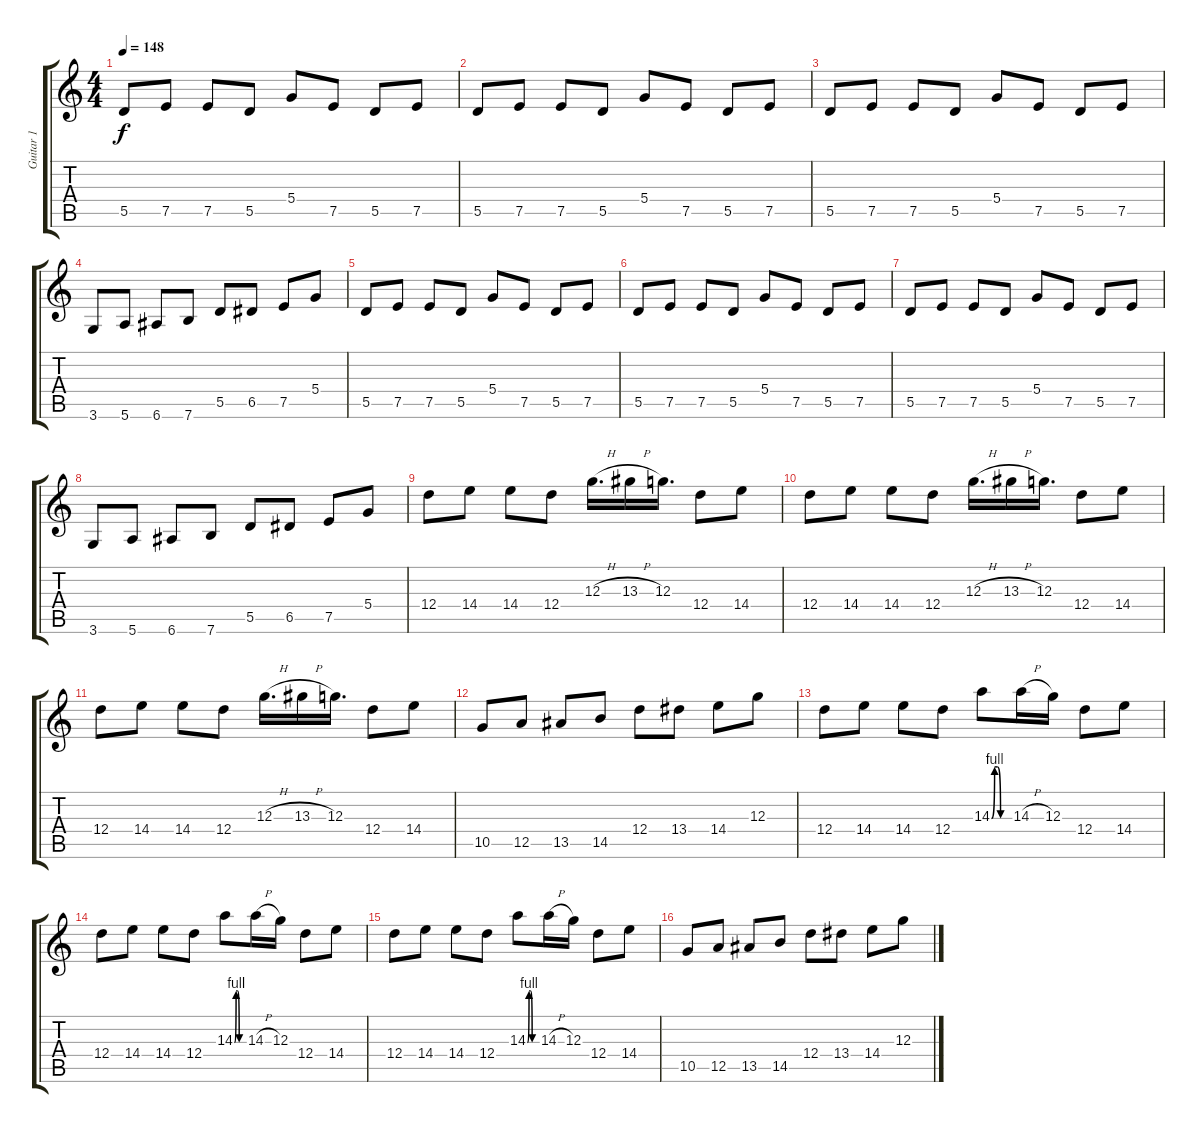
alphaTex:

\track ("Guitar 1" "Guitar 1") {instrument distortionguitar}
\staff {score tabs}
\tuning (E4 B3 G3 D3 A2 E2) {hide}
\ts (4 4)
\tempo 148
\clef g2
\ks c
5.5.8{dy f} 7.5.8 7.5.8 5.5.8 5.4.8 7.5.8 5.5.8 7.5.8 |
5.5.8 7.5.8 7.5.8 5.5.8 5.4.8 7.5.8 5.5.8 7.5.8 |
5.5.8 7.5.8 7.5.8 5.5.8 5.4.8 7.5.8 5.5.8 7.5.8 |
3.6.8 5.6.8 6.6.8 7.6.8 5.5.8 6.5.8 7.5.8 5.4.8 |
5.5.8 7.5.8 7.5.8 5.5.8 5.4.8 7.5.8 5.5.8 7.5.8 |
5.5.8 7.5.8 7.5.8 5.5.8 5.4.8 7.5.8 5.5.8 7.5.8 |
5.5.8 7.5.8 7.5.8 5.5.8 5.4.8 7.5.8 5.5.8 7.5.8 |
3.6.8 5.6.8 6.6.8 7.6.8 5.5.8 6.5.8 7.5.8 5.4.8 |
12.4.8 14.4.8 14.4.8 12.4.8 12.3{h}.16{d} 13.3{h}.16 12.3.16{d} 12.4.8 14.4.8 |
12.4.8 14.4.8 14.4.8 12.4.8 12.3{h}.16{d} 13.3{h}.16 12.3.16{d} 12.4.8 14.4.8 |
12.4.8 14.4.8 14.4.8 12.4.8 12.3{h}.16{d} 13.3{h}.16 12.3.16{d} 12.4.8 14.4.8 |
10.5.8 12.5.8 13.5.8 14.5.8 12.4.8 13.4.8 14.4.8 12.3.8 |
12.4.8 14.4.8 14.4.8 12.4.8 14.3{be (custom 0 0 10 4 20 4 30 0 60 0)}.8 14.3{h}.16 12.3.16 12.4.8 14.4.8 |
12.4.8 14.4.8 14.4.8 12.4.8 14.3{be (custom 0 0 10 4 20 4 30 0 60 0)}.8 14.3{h}.16 12.3.16 12.4.8 14.4.8 |
12.4.8 14.4.8 14.4.8 12.4.8 14.3{be (custom 0 0 10 4 20 4 30 0 60 0)}.8 14.3{h}.16 12.3.16 12.4.8 14.4.8 |
10.5.8 12.5.8 13.5.8 14.5.8 12.4.8 13.4.8 14.4.8 12.3.8
